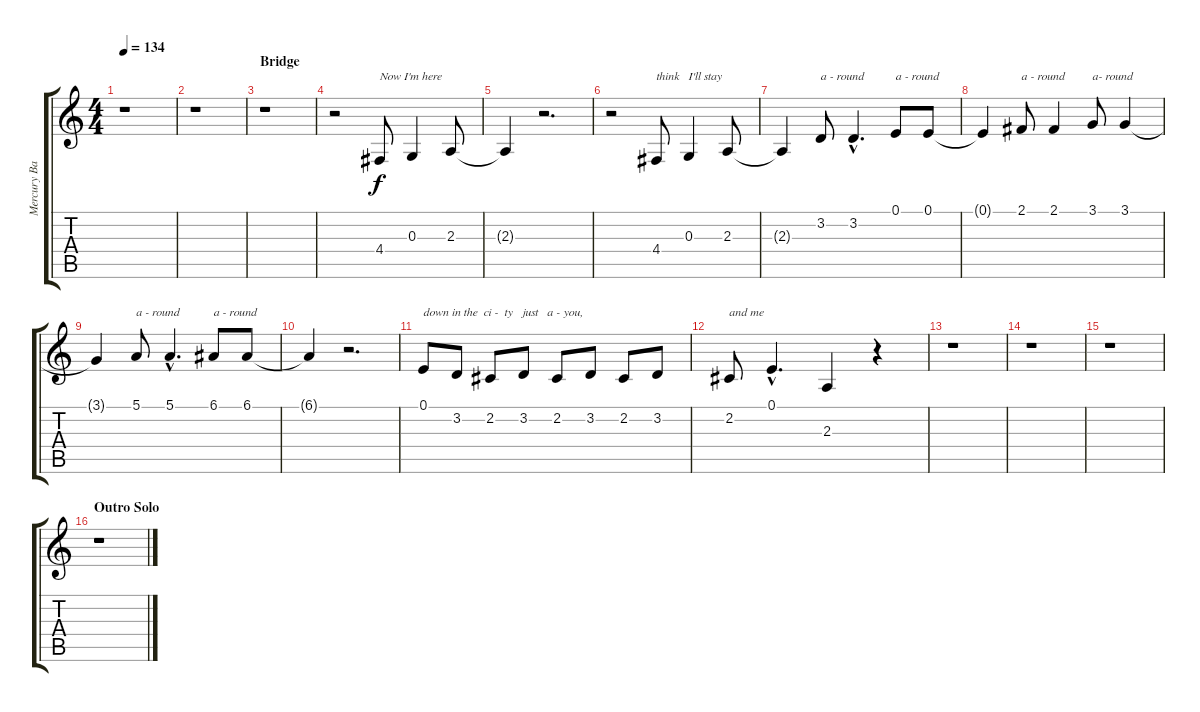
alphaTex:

\track ("Mercury Back I" "Mercury Ba") {instrument flute}
\staff {score tabs}
\tuning (E4 B3 G3 D3 A2 E2) {hide}
\ts (4 4)
\tempo 134
\clef g2
\ks c
r.1{dy f} |
r.1 |
\section ("" "Bridge")
r.1 |
r.2 4.4.8{txt "Now I'm here"} 0.3.4 2.3.8 |
2.3{t}.4 r.2{d} |
r.2 4.4.8{txt "think   I'll stay"} 0.3.4 2.3.8 |
2.3{t}.4 3.2.8{txt "a - round"} 3.2{hac}.4{d} 0.1.8{txt "a - round"} 0.1.8 |
0.1{t}.4 2.1.8{txt "a - round"} 2.1.4 3.1.8{txt "a- round"} 3.1.4 |
3.1{t}.4 5.1.8{txt "a - round"} 5.1{hac}.4{d} 6.1.8{txt "a - round"} 6.1.8 |
6.1{t}.4 r.2{d} |
0.1.8{txt "down in the  ci -  ty   just   a - you,"} 3.2.8 2.2.8 3.2.8 2.2.8 3.2.8 2.2.8 3.2.8 |
2.2.8{txt "and me"} 0.1{hac}.4{d} 2.3.4 r.4 |
r.1 |
r.1 |
r.1 |
\section ("" "Outro Solo")
r.1
